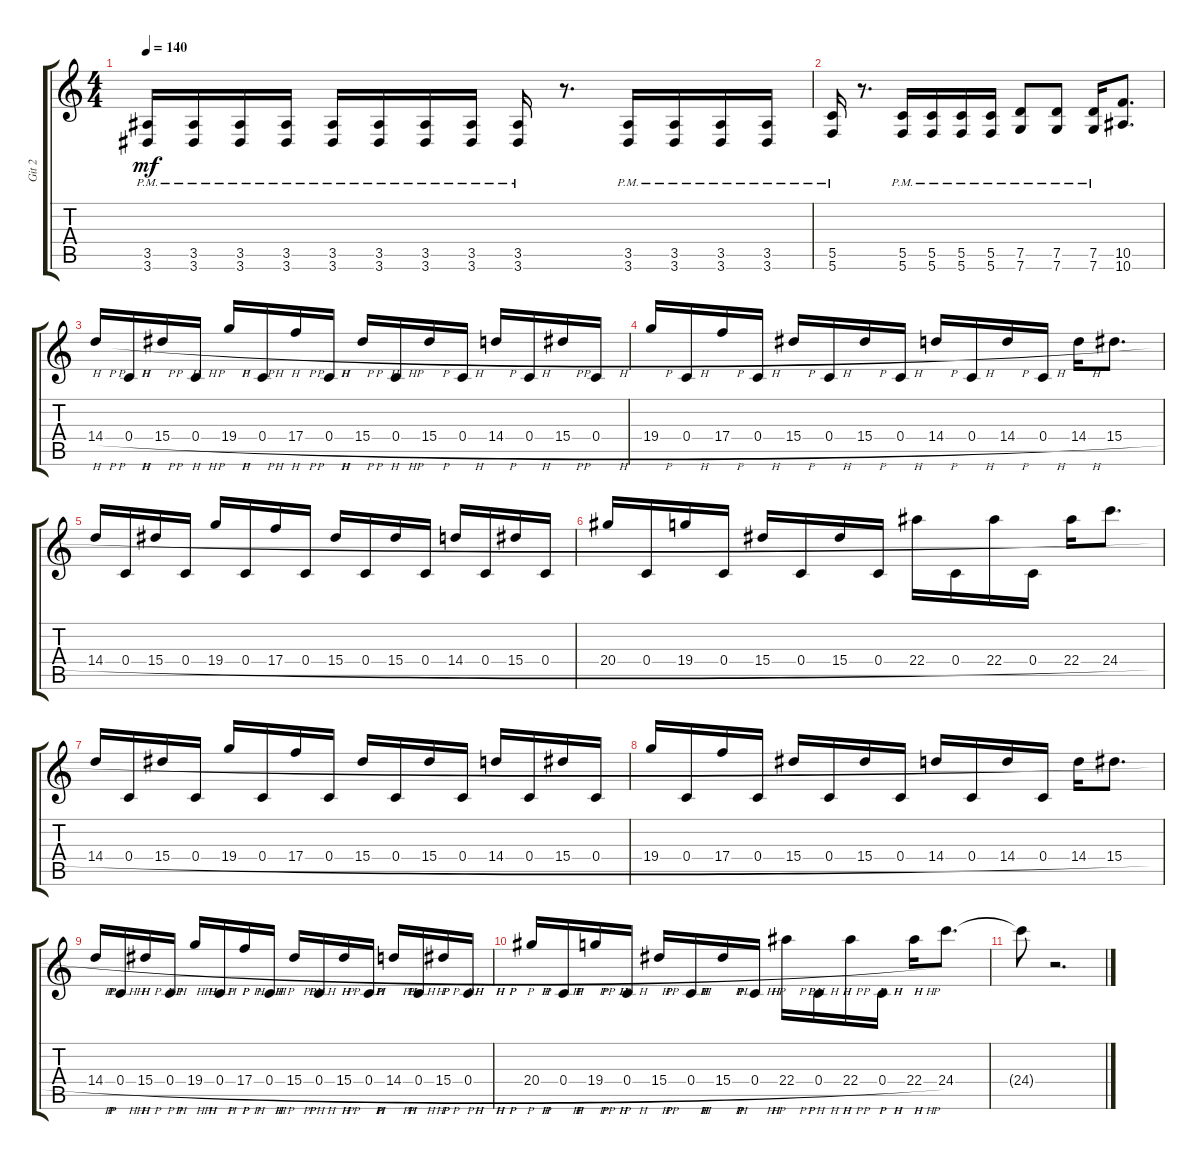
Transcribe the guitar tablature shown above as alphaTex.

\track ("Git 2" "Git 2") {instrument overdrivenguitar}
\staff {score tabs}
\tuning (D4 A3 F3 C3 G2 C2) {hide}
\ts (4 4)
\tempo 140
\clef g2
\ks c
(3.5{pm} 3.6{pm}).16{dy mf} (3.5{pm} 3.6{pm}).16 (3.5{pm} 3.6{pm}).16 (3.5{pm} 3.6{pm}).16 (3.5{pm} 3.6{pm}).16 (3.5{pm} 3.6{pm}).16 (3.5{pm} 3.6{pm}).16 (3.5{pm} 3.6{pm}).16 (3.5{pm} 3.6{pm}).16 r.8{d} (3.5{pm} 3.6{pm}).16 (3.5{pm} 3.6{pm}).16 (3.5{pm} 3.6{pm}).16 (3.5{pm} 3.6{pm}).16 |
(5.5{pm} 5.6{pm}).16 r.8{d} (5.5{pm} 5.6{pm}).16 (5.5{pm} 5.6{pm}).16 (5.5{pm} 5.6{pm}).16 (5.5{pm} 5.6{pm}).16 (7.5{pm} 7.6{pm}).8 (7.5{pm} 7.6{pm}).8 (7.5{pm} 7.6{pm}).16 (10.5 10.6).8{d} |
14.4{h}.16 0.4{h}.16 15.4{h}.16 0.4{h}.16 19.4{h}.16 0.4{h}.16 17.4{h}.16 0.4{h}.16 15.4{h}.16 0.4{h}.16 15.4{h}.16 0.4{h}.16 14.4{h}.16 0.4{h}.16 15.4{h}.16 0.4{h}.16 |
19.4{h}.16 0.4{h}.16 17.4{h}.16 0.4{h}.16 15.4{h}.16 0.4{h}.16 15.4{h}.16 0.4{h}.16 14.4{h}.16 0.4{h}.16 14.4{h}.16 0.4{h}.16 14.4{h}.16 15.4{h}.8{d} |
14.4{h}.16 0.4{h}.16 15.4{h}.16 0.4{h}.16 19.4{h}.16 0.4{h}.16 17.4{h}.16 0.4{h}.16 15.4{h}.16 0.4{h}.16 15.4{h}.16 0.4{h}.16 14.4{h}.16 0.4{h}.16 15.4{h}.16 0.4{h}.16 |
20.4{h}.16 0.4{h}.16 19.4{h}.16 0.4{h}.16 15.4{h}.16 0.4{h}.16 15.4{h}.16 0.4{h}.16 22.4{h}.16 0.4{h}.16 22.4{h}.16 0.4{h}.16 22.4{h}.16 24.4{h}.8{d} |
14.4{h}.16 0.4{h}.16 15.4{h}.16 0.4{h}.16 19.4{h}.16 0.4{h}.16 17.4{h}.16 0.4{h}.16 15.4{h}.16 0.4{h}.16 15.4{h}.16 0.4{h}.16 14.4{h}.16 0.4{h}.16 15.4{h}.16 0.4{h}.16 |
19.4{h}.16 0.4{h}.16 17.4{h}.16 0.4{h}.16 15.4{h}.16 0.4{h}.16 15.4{h}.16 0.4{h}.16 14.4{h}.16 0.4{h}.16 14.4{h}.16 0.4{h}.16 14.4{h}.16 15.4{h}.8{d} |
14.4{h}.16 0.4{h}.16 15.4{h}.16 0.4{h}.16 19.4{h}.16 0.4{h}.16 17.4{h}.16 0.4{h}.16 15.4{h}.16 0.4{h}.16 15.4{h}.16 0.4{h}.16 14.4{h}.16 0.4{h}.16 15.4{h}.16 0.4{h}.16 |
20.4{h}.16 0.4{h}.16 19.4{h}.16 0.4{h}.16 15.4{h}.16 0.4{h}.16 15.4{h}.16 0.4{h}.16 22.4{h}.16 0.4{h}.16 22.4{h}.16 0.4{h}.16 22.4{h}.16 24.4.8{d} |
24.4{t}.8 r.2{d}
